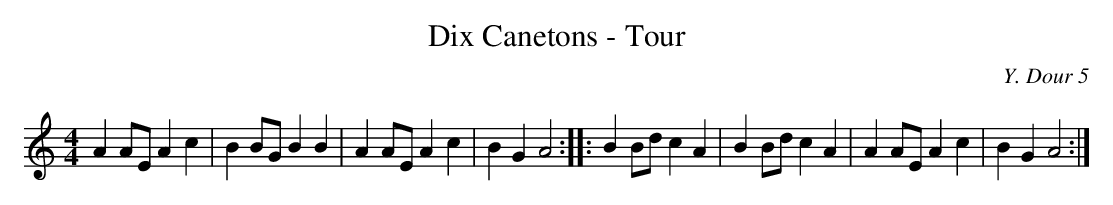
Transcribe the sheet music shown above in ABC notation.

X:1
T:Dix Canetons - Tour
C:Y. Dour 5
M:4/4
L:1/8
K:C
A2AEA2c2|B2BGB2B2|A2AEA2c2|B2G2A4:|\
|:B2Bdc2A2|B2Bdc2A2|A2AEA2c2|B2G2A4:|
